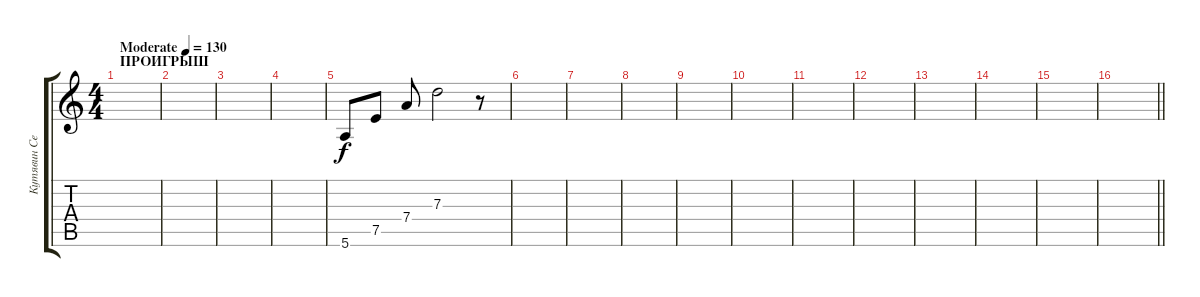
\track ("Кутявин Сергей " "Кутявин Се") {instrument acousticguitarsteel}
\staff {score tabs}
\tuning (E4 B3 G3 D3 A2 E2) {hide}
\ts (4 4)
\section ("" "ПРОИГРЫШ")
\tempo (130 "Moderate")
\clef g2
\ks c
|
|
|
|
5.6.8 7.5.8 7.4.8 7.3.2 r.8 |
|
|
|
|
|
|
|
|
|
|
\barLineRight lightlight
